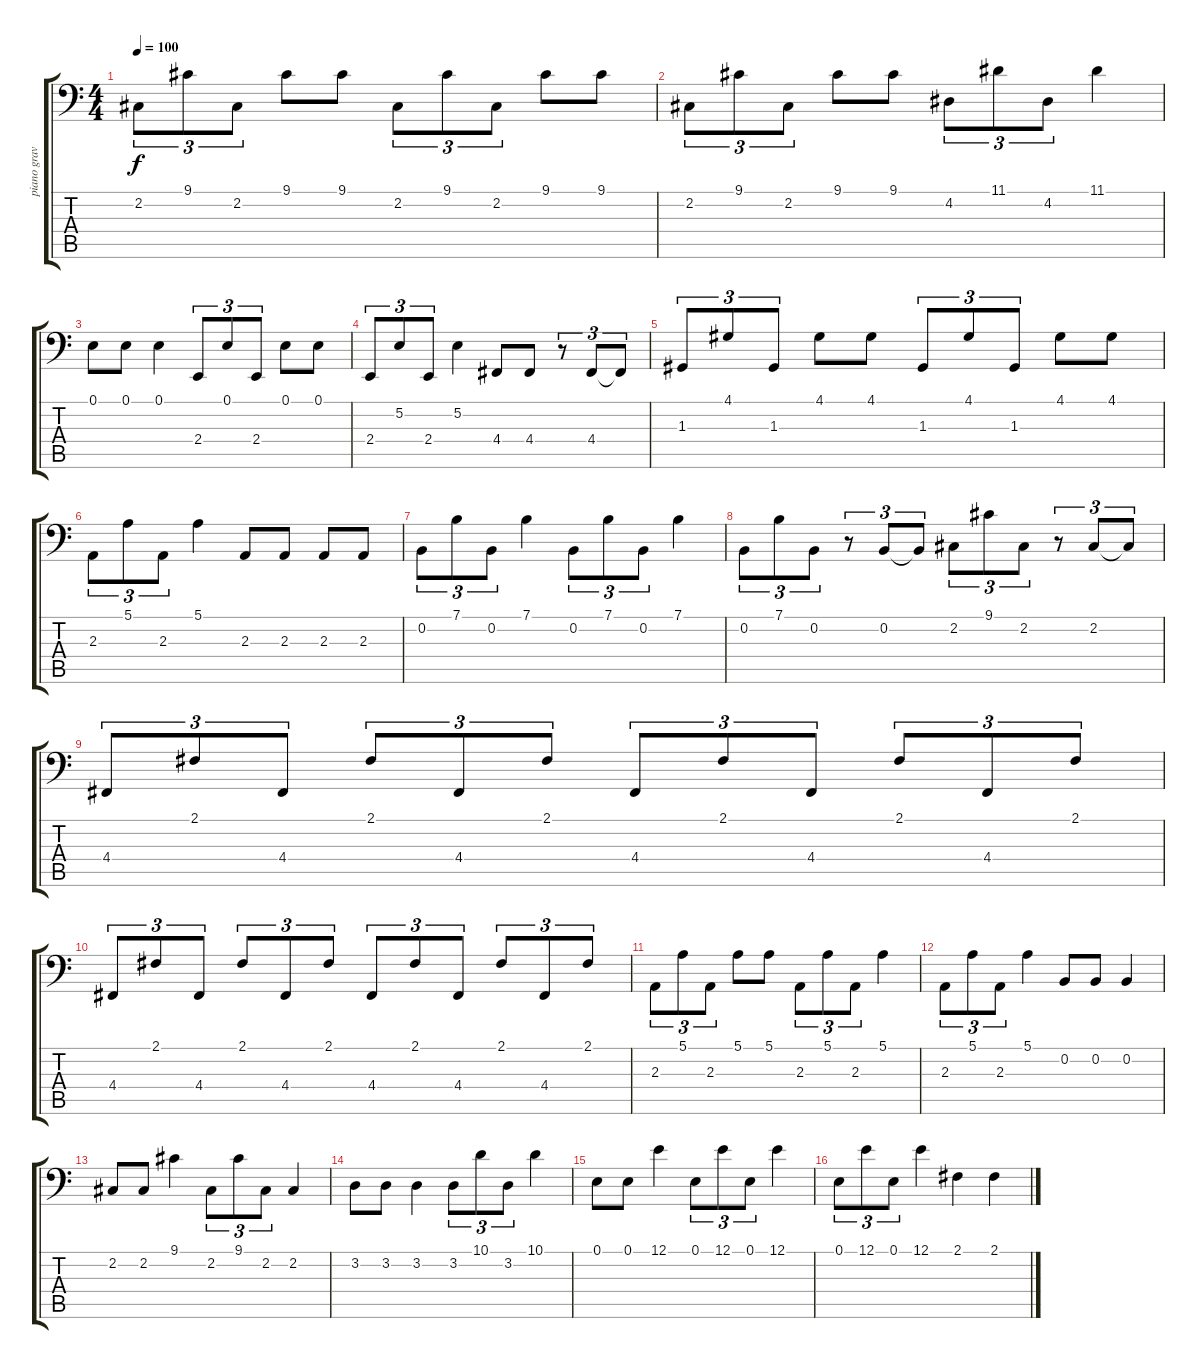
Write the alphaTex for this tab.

\track ("piano grave" "piano grav") {instrument acousticgrandpiano}
\staff {score tabs}
\tuning (E3 B2 G2 D2 A1 E1) {hide}
\ts (4 4)
\tempo 100
\clef f4
\ks c
2.2.8{tu (3 2) dy f} 9.1.8{tu (3 2)} 2.2.8{tu (3 2)} 9.1.8 9.1.8 2.2.8{tu (3 2)} 9.1.8{tu (3 2)} 2.2.8{tu (3 2)} 9.1.8 9.1.8 |
2.2.8{tu (3 2)} 9.1.8{tu (3 2)} 2.2.8{tu (3 2)} 9.1.8 9.1.8 4.2.8{tu (3 2)} 11.1.8{tu (3 2)} 4.2.8{tu (3 2)} 11.1.4 |
0.1.8 0.1.8 0.1.4 2.4.8{tu (3 2)} 0.1.8{tu (3 2)} 2.4.8{tu (3 2)} 0.1.8 0.1.8 |
2.4.8{tu (3 2)} 5.2.8{tu (3 2)} 2.4.8{tu (3 2)} 5.2.4 4.4.8 4.4.8 r.8{tu (3 2)} 4.4.8{tu (3 2)} 4.4{t}.8{tu (3 2)} |
1.3.8{tu (3 2)} 4.1.8{tu (3 2)} 1.3.8{tu (3 2)} 4.1.8 4.1.8 1.3.8{tu (3 2)} 4.1.8{tu (3 2)} 1.3.8{tu (3 2)} 4.1.8 4.1.8 |
2.3.8{tu (3 2)} 5.1.8{tu (3 2)} 2.3.8{tu (3 2)} 5.1.4 2.3.8 2.3.8 2.3.8 2.3.8 |
0.2.8{tu (3 2)} 7.1.8{tu (3 2)} 0.2.8{tu (3 2)} 7.1.4 0.2.8{tu (3 2)} 7.1.8{tu (3 2)} 0.2.8{tu (3 2)} 7.1.4 |
0.2.8{tu (3 2)} 7.1.8{tu (3 2)} 0.2.8{tu (3 2)} r.8{tu (3 2)} 0.2.8{tu (3 2)} 0.2{t}.8{tu (3 2)} 2.2.8{tu (3 2)} 9.1.8{tu (3 2)} 2.2.8{tu (3 2)} r.8{tu (3 2)} 2.2.8{tu (3 2)} 2.2{t}.8{tu (3 2)} |
4.4.8{tu (3 2)} 2.1.8{tu (3 2)} 4.4.8{tu (3 2)} 2.1.8{tu (3 2)} 4.4.8{tu (3 2)} 2.1.8{tu (3 2)} 4.4.8{tu (3 2)} 2.1.8{tu (3 2)} 4.4.8{tu (3 2)} 2.1.8{tu (3 2)} 4.4.8{tu (3 2)} 2.1.8{tu (3 2)} |
4.4.8{tu (3 2)} 2.1.8{tu (3 2)} 4.4.8{tu (3 2)} 2.1.8{tu (3 2)} 4.4.8{tu (3 2)} 2.1.8{tu (3 2)} 4.4.8{tu (3 2)} 2.1.8{tu (3 2)} 4.4.8{tu (3 2)} 2.1.8{tu (3 2)} 4.4.8{tu (3 2)} 2.1.8{tu (3 2)} |
2.3.8{tu (3 2)} 5.1.8{tu (3 2)} 2.3.8{tu (3 2)} 5.1.8 5.1.8 2.3.8{tu (3 2)} 5.1.8{tu (3 2)} 2.3.8{tu (3 2)} 5.1.4 |
2.3.8{tu (3 2)} 5.1.8{tu (3 2)} 2.3.8{tu (3 2)} 5.1.4 0.2.8 0.2.8 0.2.4 |
2.2.8 2.2.8 9.1.4 2.2.8{tu (3 2)} 9.1.8{tu (3 2)} 2.2.8{tu (3 2)} 2.2.4 |
3.2.8 3.2.8 3.2.4 3.2.8{tu (3 2)} 10.1.8{tu (3 2)} 3.2.8{tu (3 2)} 10.1.4 |
0.1.8 0.1.8 12.1.4 0.1.8{tu (3 2)} 12.1.8{tu (3 2)} 0.1.8{tu (3 2)} 12.1.4 |
0.1.8{tu (3 2)} 12.1.8{tu (3 2)} 0.1.8{tu (3 2)} 12.1.4 2.1.4 2.1.4
